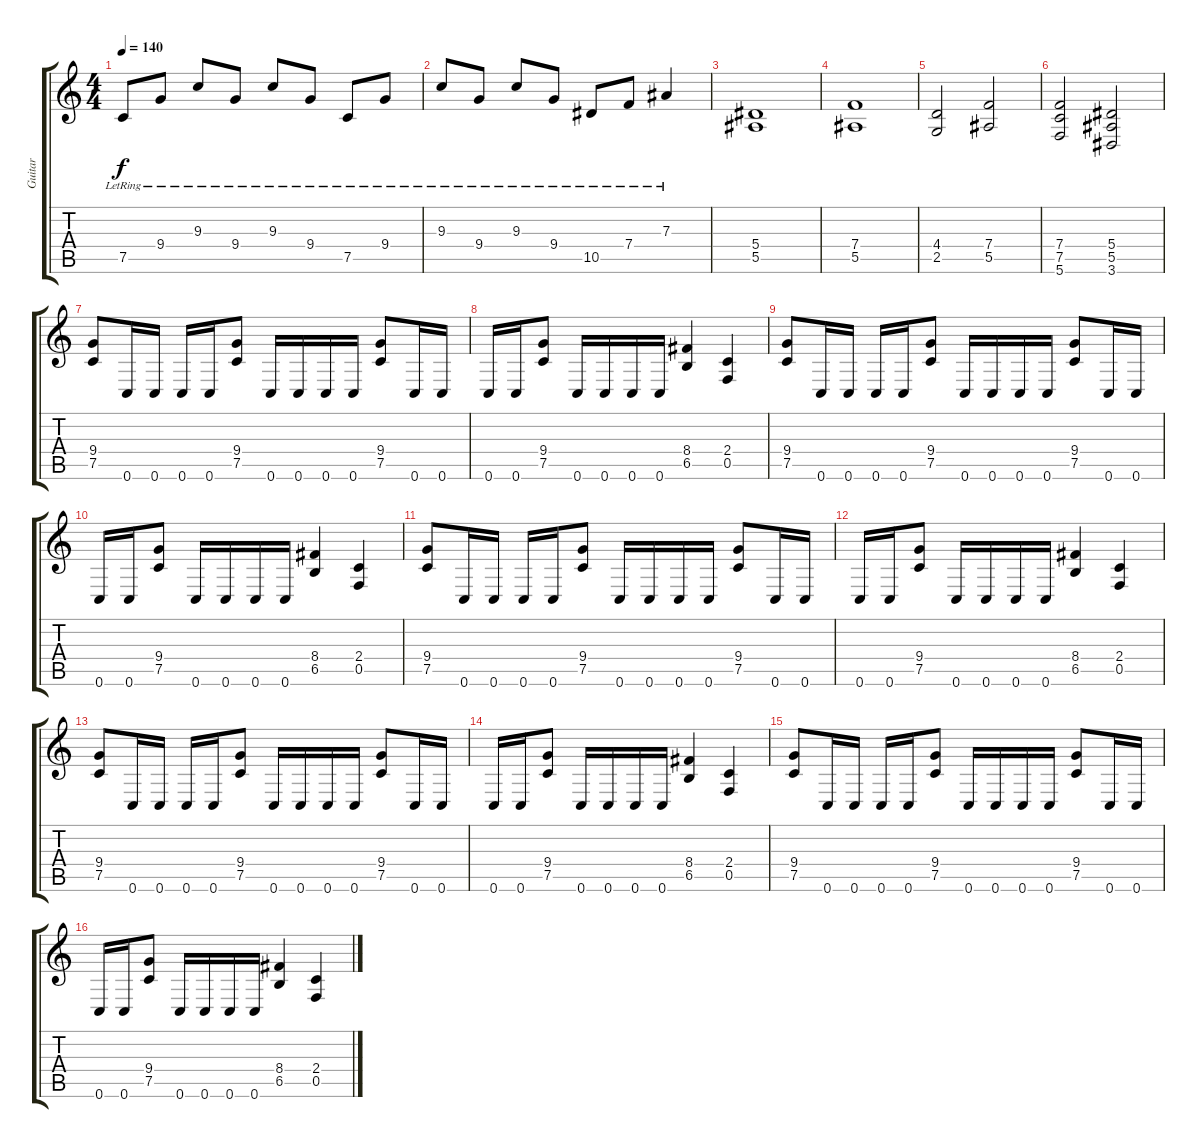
\track ("Guitar" "Guitar") {instrument overdrivenguitar}
\staff {score tabs}
\tuning (C4 G3 Eb3 Bb2 F2 C2) {hide}
\ts (4 4)
\tempo 140
\clef g2
\ks c
7.5{lr}.8{dy f} 9.4{lr}.8 9.3{lr}.8 9.4{lr}.8 9.3{lr}.8 9.4{lr}.8 7.5{lr}.8 9.4{lr}.8 |
9.3{lr}.8 9.4{lr}.8 9.3{lr}.8 9.4{lr}.8 10.5{lr}.8 7.4{lr}.8 7.3{lr}.4 |
(5.4 5.5).1 |
(7.4 5.5).1 |
(4.4 2.5).2 (7.4 5.5).2 |
(7.4 7.5 5.6).2 (5.4 5.5 3.6).2 |
(9.4 7.5).8 0.6.16 0.6.16 0.6.16 0.6.16 (9.4 7.5).8 0.6.16 0.6.16 0.6.16 0.6.16 (9.4 7.5).8 0.6.16 0.6.16 |
0.6.16 0.6.16 (9.4 7.5).8 0.6.16 0.6.16 0.6.16 0.6.16 (8.4 6.5).4 (2.4 0.5).4 |
(9.4 7.5).8 0.6.16 0.6.16 0.6.16 0.6.16 (9.4 7.5).8 0.6.16 0.6.16 0.6.16 0.6.16 (9.4 7.5).8 0.6.16 0.6.16 |
0.6.16 0.6.16 (9.4 7.5).8 0.6.16 0.6.16 0.6.16 0.6.16 (8.4 6.5).4 (2.4 0.5).4 |
(9.4 7.5).8 0.6.16 0.6.16 0.6.16 0.6.16 (9.4 7.5).8 0.6.16 0.6.16 0.6.16 0.6.16 (9.4 7.5).8 0.6.16 0.6.16 |
0.6.16 0.6.16 (9.4 7.5).8 0.6.16 0.6.16 0.6.16 0.6.16 (8.4 6.5).4 (2.4 0.5).4 |
(9.4 7.5).8 0.6.16 0.6.16 0.6.16 0.6.16 (9.4 7.5).8 0.6.16 0.6.16 0.6.16 0.6.16 (9.4 7.5).8 0.6.16 0.6.16 |
0.6.16 0.6.16 (9.4 7.5).8 0.6.16 0.6.16 0.6.16 0.6.16 (8.4 6.5).4 (2.4 0.5).4 |
(9.4 7.5).8 0.6.16 0.6.16 0.6.16 0.6.16 (9.4 7.5).8 0.6.16 0.6.16 0.6.16 0.6.16 (9.4 7.5).8 0.6.16 0.6.16 |
0.6.16 0.6.16 (9.4 7.5).8 0.6.16 0.6.16 0.6.16 0.6.16 (8.4 6.5).4 (2.4 0.5).4
